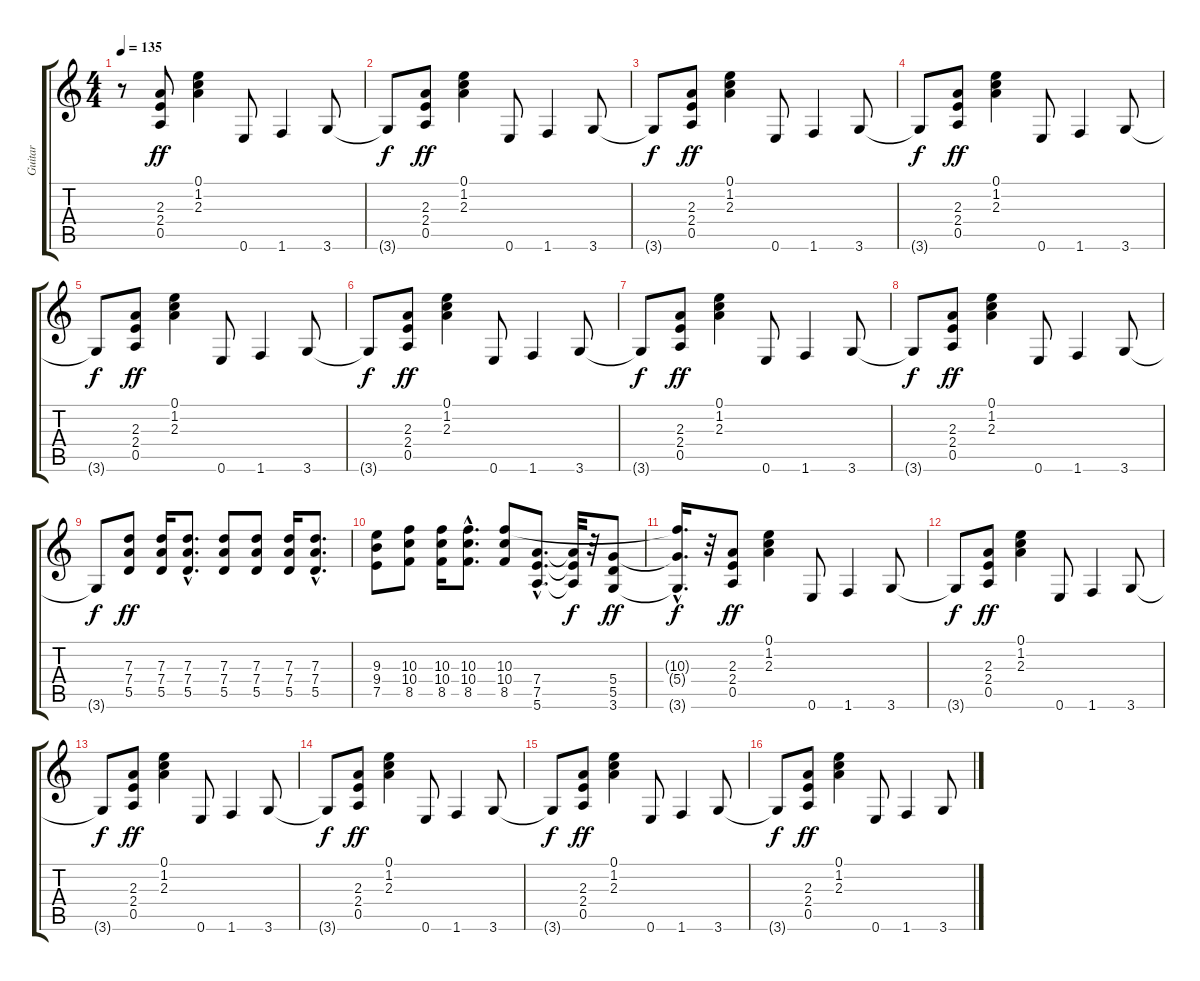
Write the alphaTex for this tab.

\track ("Guitar" "Guitar") {instrument distortionguitar}
\staff {score tabs}
\tuning (E4 B3 G3 D3 A2 E2) {hide}
\ts (4 4)
\tempo 135
\clef g2
\ks c
r.8{dy ff} (2.3 2.4 0.5).8{instrument distortionguitar} (0.1 1.2 2.3).4{volume 14 instrument electricguitarclean} 0.6.8{instrument distortionguitar} 1.6.4 3.6.8 |
3.6{t}.8{dy f} (2.3 2.4 0.5).8{dy ff} (0.1 1.2 2.3).4{volume 14 instrument electricguitarclean} 0.6.8{instrument distortionguitar} 1.6.4 3.6.8 |
3.6{t}.8{dy f} (2.3 2.4 0.5).8{dy ff} (0.1 1.2 2.3).4{volume 14 instrument electricguitarclean} 0.6.8{instrument distortionguitar} 1.6.4 3.6.8 |
3.6{t}.8{dy f} (2.3 2.4 0.5).8{dy ff} (0.1 1.2 2.3).4{volume 14 instrument electricguitarclean} 0.6.8{instrument distortionguitar} 1.6.4 3.6.8 |
3.6{t}.8{dy f} (2.3 2.4 0.5).8{dy ff} (0.1 1.2 2.3).4{volume 14 instrument electricguitarclean} 0.6.8{instrument distortionguitar} 1.6.4 3.6.8 |
3.6{t}.8{dy f} (2.3 2.4 0.5).8{dy ff} (0.1 1.2 2.3).4{volume 14 instrument electricguitarclean} 0.6.8{instrument distortionguitar} 1.6.4 3.6.8 |
3.6{t}.8{dy f} (2.3 2.4 0.5).8{dy ff} (0.1 1.2 2.3).4{volume 14 instrument electricguitarclean} 0.6.8{instrument distortionguitar} 1.6.4 3.6.8 |
3.6{t}.8{dy f} (2.3 2.4 0.5).8{dy ff} (0.1 1.2 2.3).4{volume 14 instrument electricguitarclean} 0.6.8{instrument distortionguitar} 1.6.4 3.6.8 |
3.6{t}.8{dy f} (7.3 7.4 5.5).8{dy ff} (7.3 7.4 5.5).16 (7.3{hac} 7.4{hac} 5.5{hac}).8{d} (7.3 7.4 5.5).8 (7.3 7.4 5.5).8 (7.3 7.4 5.5).16 (7.3{hac} 7.4{hac} 5.5{hac}).8{d} |
(9.3 9.4 7.5).8 (10.3 10.4 8.5).8 (10.3 10.4 8.5).16 (10.3{hac} 10.4{hac} 8.5{hac}).8{d} (10.3 10.4 8.5).8 (7.4{hac} 7.5{hac} 5.6{hac}).8{d} (7.4{t} 7.5{t} 5.6{t}).32{dy f} r.32 (5.4 5.5 3.6).8{dy ff} |
(10.3{hac t} 5.4{hac t} 3.6{hac t}).16{d dy f} r.32 (2.3 2.4 0.5).8{dy ff} (0.1 1.2 2.3).4{volume 14 instrument electricguitarclean} 0.6.8{instrument distortionguitar} 1.6.4 3.6.8 |
3.6{t}.8{dy f} (2.3 2.4 0.5).8{dy ff} (0.1 1.2 2.3).4{volume 14 instrument electricguitarclean} 0.6.8{instrument distortionguitar} 1.6.4 3.6.8 |
3.6{t}.8{dy f} (2.3 2.4 0.5).8{dy ff} (0.1 1.2 2.3).4{volume 14 instrument electricguitarclean} 0.6.8{instrument distortionguitar} 1.6.4 3.6.8 |
3.6{t}.8{dy f} (2.3 2.4 0.5).8{dy ff} (0.1 1.2 2.3).4{volume 14 instrument electricguitarclean} 0.6.8{instrument distortionguitar} 1.6.4 3.6.8 |
3.6{t}.8{dy f} (2.3 2.4 0.5).8{dy ff} (0.1 1.2 2.3).4{volume 14 instrument electricguitarclean} 0.6.8{instrument distortionguitar} 1.6.4 3.6.8 |
3.6{t}.8{dy f} (2.3 2.4 0.5).8{dy ff} (0.1 1.2 2.3).4{volume 14 instrument electricguitarclean} 0.6.8{instrument distortionguitar} 1.6.4 3.6.8
